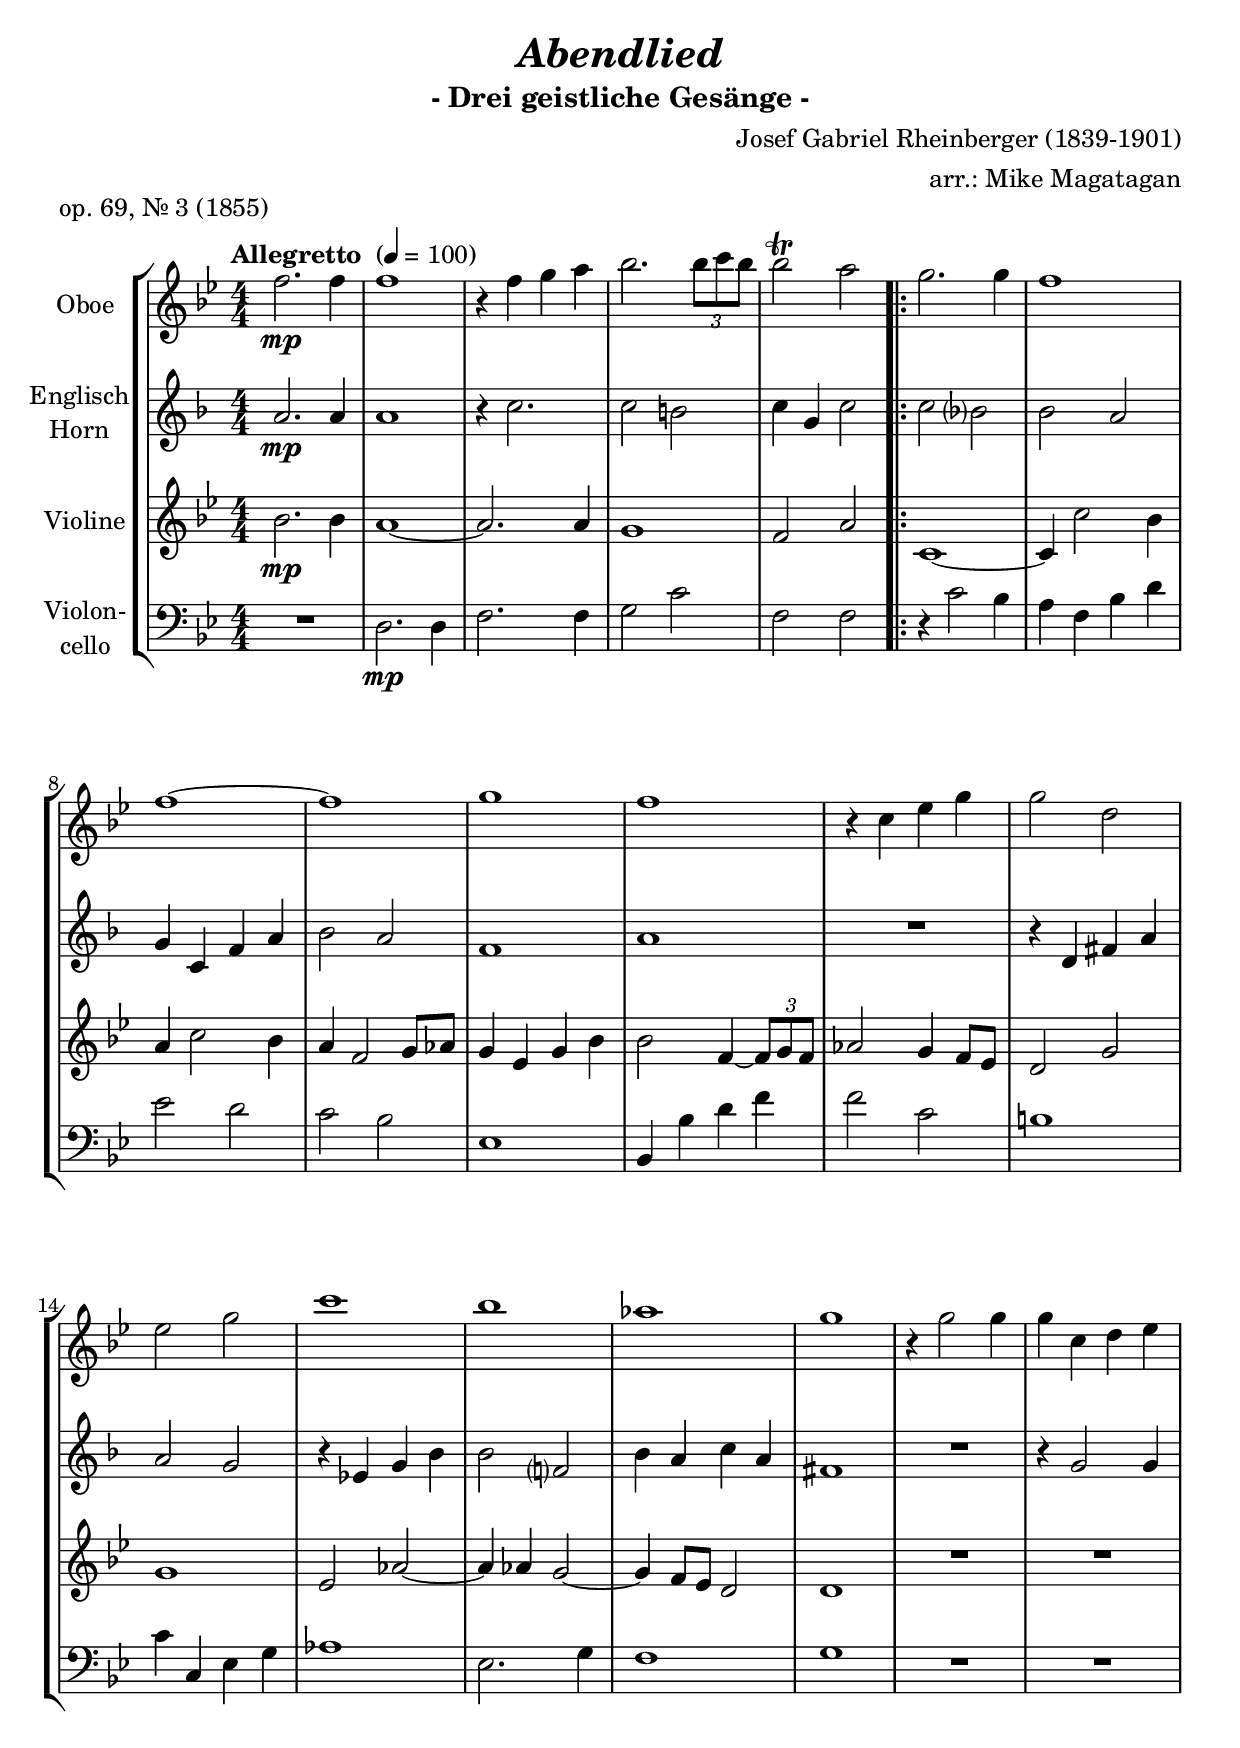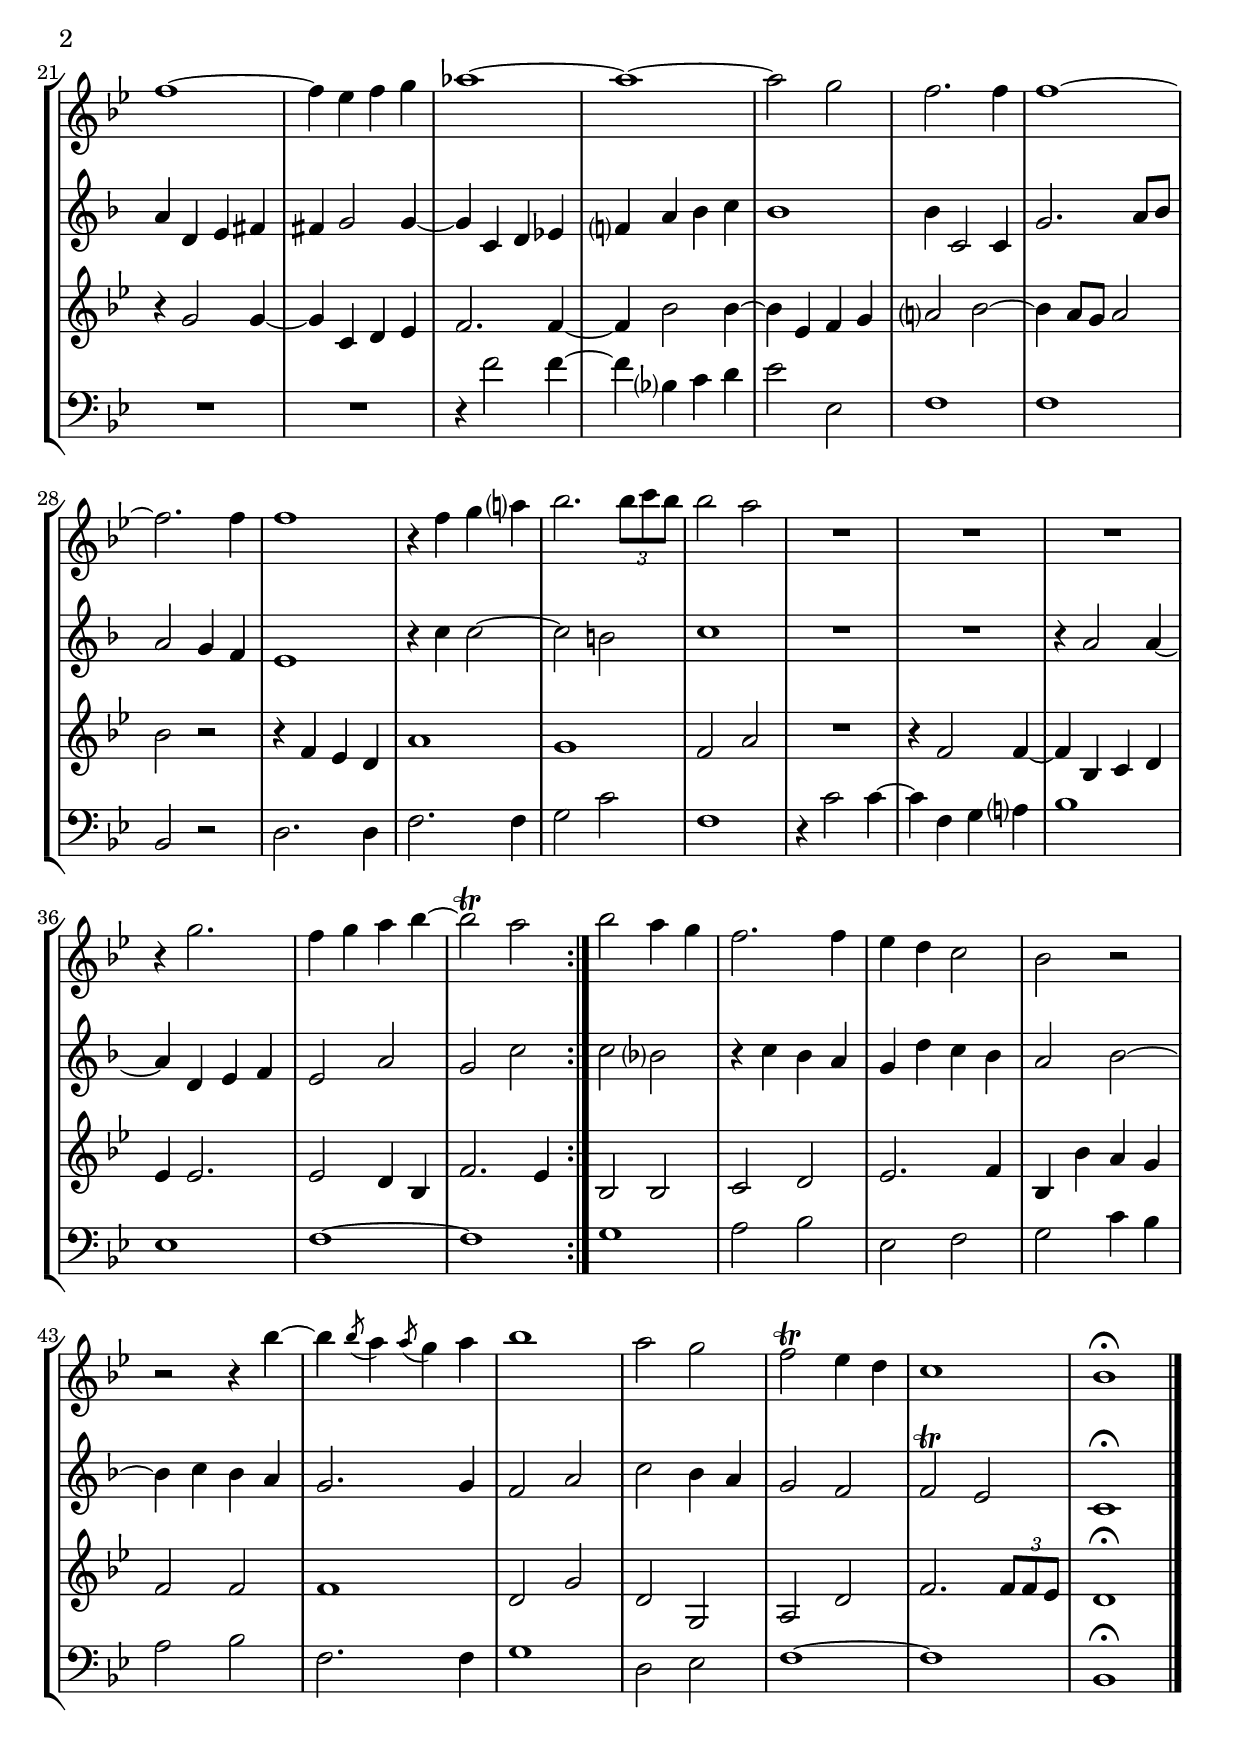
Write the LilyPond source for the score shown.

\version "2.18.2"
\include "deutsch.ly"
  
#(set-global-staff-size 22)

\header {
  title     = \markup \bold \italic "Abendlied"
  subtitle  = "- Drei geistliche Gesänge -"
  composer  = "Josef Gabriel Rheinberger (1839-1901)"
  arranger  = "arr.: Mike Magatagan"
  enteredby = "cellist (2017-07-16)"
  piece     = "op. 69, Nr. 3 (1855)"
}

voiceconsts = {
  \key d \minor
  \time 4/4
  \clef "treble"
  \numericTimeSignature
  \compressFullBarRests
  % Set default beaming for all staves
%  \set Timing.beamExceptions = #'()
%  \set Timing.baseMoment     = #(ly:make-moment 1 4)
%  \set Timing.beatStructure  = #'(1 1 1)
  \tempo "Allegretto " 4=100
}

mifl = "flute"
miob = "oboe"
mifh = "french horn"
mist = "string ensemble 1"
%minstr = "accordion"
%miba = "bassoon"
miba = "cello"
%miba = "electric bass (pick)"
%miba = "electric bass (finger)"
%milo = "drawbar organ"
milo = "harpsichord"

va = \relative c'' {
  \voiceconsts

  c2.\mp c4
  c1
  r4 c d e
  f2. \tuplet 3/2 4 { f8 g f }
  f2\trill e
  \repeat volta 2 {
    d2. d4
    c1
    c~
    c
    d

    c
    r4 g b d
    d2 a
    b d
    g1
    f
    es
    d
    r4 d2 d4
    d g, a b
    c1~
    c4 b c d
    es1~

    es~
    es2 d
    c2. c4
    c1~
    c2. c4
    c1
    r4 c d e?
    f2. \tuplet 3/2 4 { f8 g f }
    f2 e
    R1*3
    r4 d2.
    c4 d e f~

    f2\trill e
  }
  f e4 d
  c2. c4
  b a g2
  f r
  r r4 f'~
  f \acciaccatura f8 e4 \acciaccatura e8 d4 e
  f1
  e2 d

  c\trill b4 a
  g1
  f\fermata \bar "|."
}

vb = \relative c'' {
  \voiceconsts

  a2.\mp a4
  a1
  r4 c2.
  c2 h
  c4 g c2
  \repeat volta 2 {
    c b?
    b a
    g4 c, f a
    b2 a
    f1
    a
    R

    r4 d, fis a
    a2 g
    r4 es g b
    b2 f?
    b4 a c a
    fis1
    R
    r4 g2 g4
    a d, e fis
    fis g2 g4~

    g c, d es
    f? a b c
    b1 b4 c,2 c4
    g'2. a8 b
    a2 g4 f
    e1
    r4 c' c2~
    c h
    c1
    R1*2

    r4 a2 a4~
    a d, e f
    e2 a
    g c
  }
  c b?
  r4 c b a
  g d' c b
  a2 b~
  b4 c b a
  g2. g4

  f2 a
  c b4 a
  g2 f
  f\trill e
  c1\fermata \bar "|."
}

vc = \relative c' {
  \voiceconsts

  f2.\mp f4
  e1~
  e2. e4
  d1
  c2 e
  \repeat volta 2 {
    g,1~
    g4 g'2 f4
    e g2 f4
    e c2 d8 es
    d4 b d f

    f2 c4~ \tuplet 3/2 4 { c8 d c }
    es2 d4 c8 b
    a2 d
    d1
    b2 es~
    es4 es d2~
    d4 c8 b a2
    a1
    R1*2
    r4 d2 d4~

    d g, a b
    c2. c4~
    c f2 f4~
    f b, c d
    e?2 f~
    f4 e8 d e2
    f r
    r4 c b a
    e'1
    d

    c2 e
    R1
    r4 c2 c4~
    c f, g a
    b b2.
    b2 a4 f
    c'2. b4
  }
  f2 f
  g a
  b2. c4

  f, f' e d
  c2 c
  c1
  a2 d
  a d,
  e a
  c2. \tuplet 3/2 4 { c8 c b }
  a1\fermata \bar "|."
}

vd = \relative c {
  \voiceconsts
  \clef "bass"

  R1
  a2.\mp a4
  c2. c4
  d2 g
  c, c
  \repeat volta 2 {
    r4 g'2 f4
    e c f a
    b2 a
    g f
    b,1
    f4 f' a c

    c2 g
    fis1
    g4 g, b d
    es1
    b2. d4
    c1
    d
    R1*4
    r4 c'2 c4~
    c f,? g a
    b2 b,
    c1
    c

    f,2 r
    a2. a4
    c2. c4
    d2 g
    c,1
    r4 g'2 g4~
    g c, d e?
    f1
    b,
    c~
    c
  }
  d
  e2 f
  b, c

  d g4 f
  e2 f
  c2. c4
  d1
  a2 b
  c1~
  c
  f,\fermata \bar "|."
}


music = \new StaffGroup <<
      \new Staff {
	\set Staff.midiInstrument = \miob
	\set Staff.instrumentName = \markup \center-column { "Oboe" }
	\transpose d g { \va }
      }

      \new Staff {
	\set Staff.midiInstrument = \mifh
	\set Staff.instrumentName = \markup \center-column { "Englisch" "Horn" }
	\transpose d d { \vb }
      }

      \new Staff {
	\set Staff.midiInstrument = \mist
	\set Staff.instrumentName = \markup \center-column { "Violine" }
	\transpose d g { \vc }
      }

      \new Staff {
	\set Staff.midiInstrument = \miba
	\set Staff.instrumentName = \markup \center-column { "Violon-" "cello" }
	\transpose d g { \vd }
      }
>>

\book {
  \score {
    \music
    \layout {}
  }

  \score {
    \unfoldRepeats \music

    \midi {
      \context {
        \Score
      }
    }
  }
}
